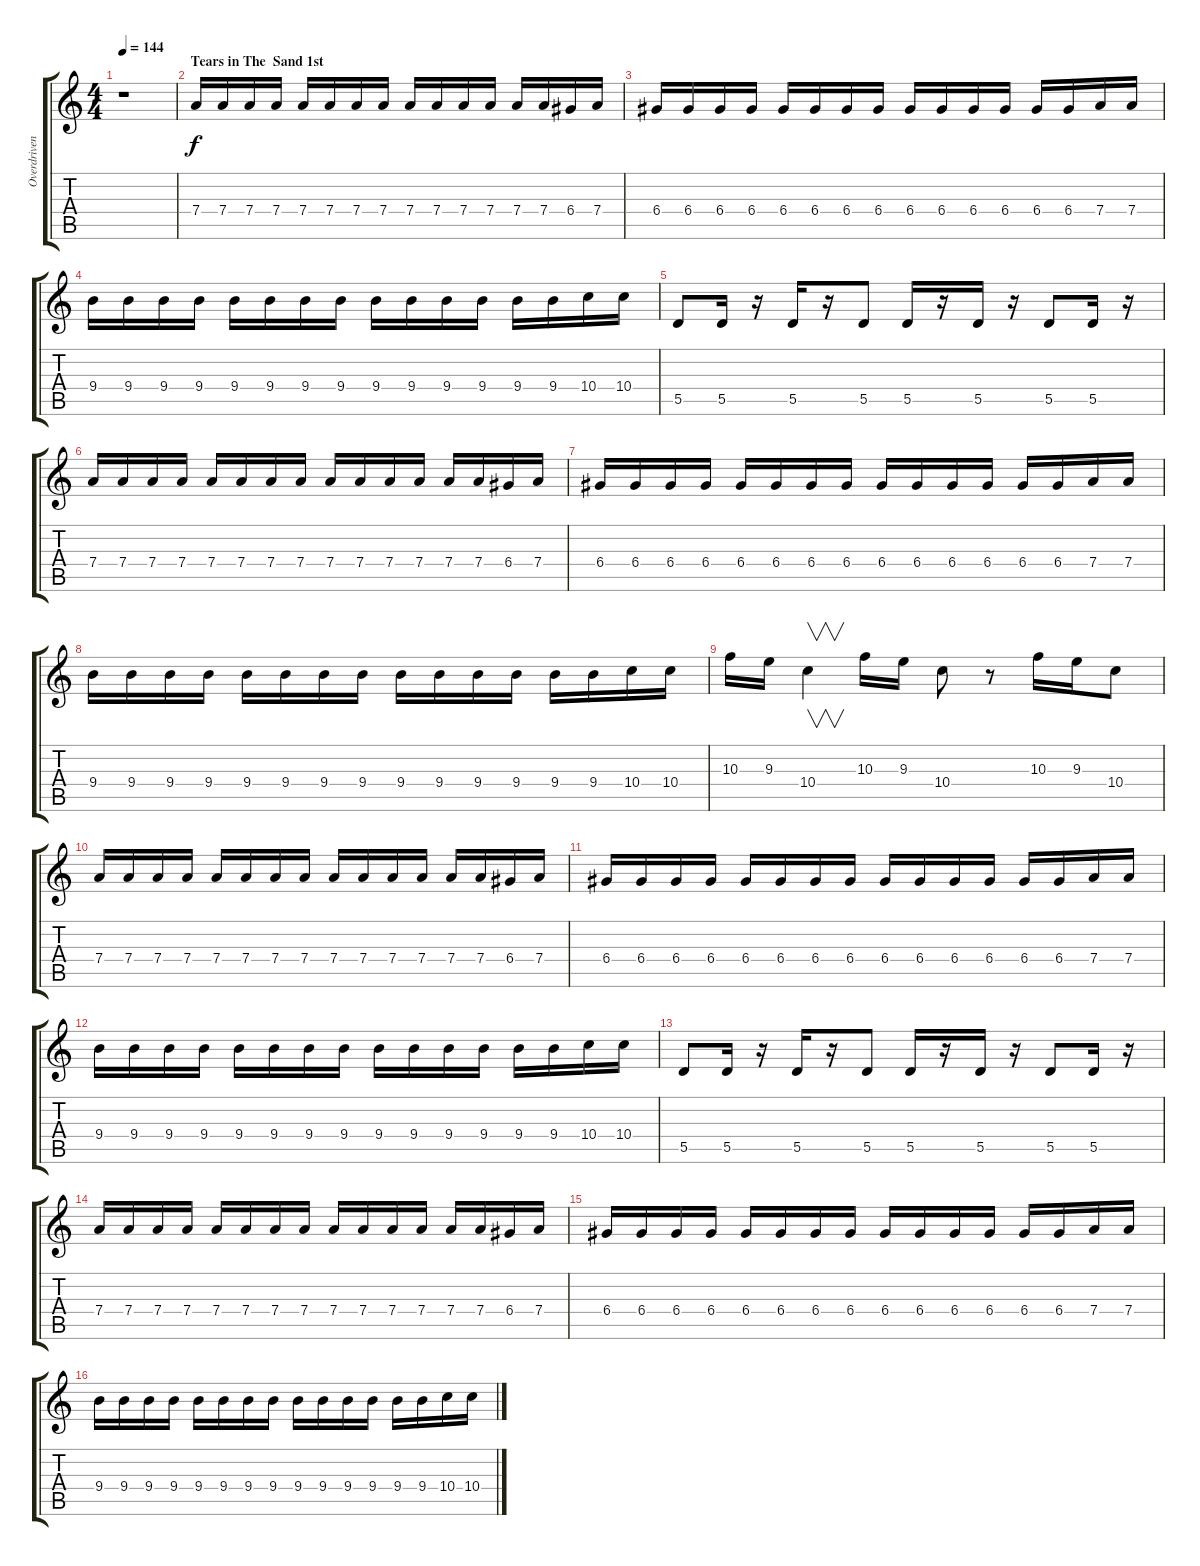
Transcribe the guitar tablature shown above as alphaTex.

\track ("Overdriven Guitar" "Overdriven") {instrument overdrivenguitar}
\staff {score tabs}
\tuning (E4 B3 G3 D3 A2 E2) {hide}
\ts (4 4)
\tempo 144
\clef g2
\ks c
r.1{dy f} |
\section ("" "Tears in The  Sand 1st")
7.4.16 7.4.16 7.4.16 7.4.16 7.4.16 7.4.16 7.4.16 7.4.16 7.4.16 7.4.16 7.4.16 7.4.16 7.4.16 7.4.16 6.4.16 7.4.16 |
6.4.16 6.4.16 6.4.16 6.4.16 6.4.16 6.4.16 6.4.16 6.4.16 6.4.16 6.4.16 6.4.16 6.4.16 6.4.16 6.4.16 7.4.16 7.4.16 |
9.4.16 9.4.16 9.4.16 9.4.16 9.4.16 9.4.16 9.4.16 9.4.16 9.4.16 9.4.16 9.4.16 9.4.16 9.4.16 9.4.16 10.4.16 10.4.16 |
5.5.8 5.5.16 r.16 5.5.16 r.16 5.5.8 5.5.16 r.16 5.5.16 r.16 5.5.8 5.5.16 r.16 |
7.4.16 7.4.16 7.4.16 7.4.16 7.4.16 7.4.16 7.4.16 7.4.16 7.4.16 7.4.16 7.4.16 7.4.16 7.4.16 7.4.16 6.4.16 7.4.16 |
6.4.16 6.4.16 6.4.16 6.4.16 6.4.16 6.4.16 6.4.16 6.4.16 6.4.16 6.4.16 6.4.16 6.4.16 6.4.16 6.4.16 7.4.16 7.4.16 |
9.4.16 9.4.16 9.4.16 9.4.16 9.4.16 9.4.16 9.4.16 9.4.16 9.4.16 9.4.16 9.4.16 9.4.16 9.4.16 9.4.16 10.4.16 10.4.16 |
10.3.16 9.3.16 10.4.4{v} 10.3.16 9.3.16 10.4.8 r.8 10.3.16 9.3.16 10.4.8 |
7.4.16 7.4.16 7.4.16 7.4.16 7.4.16 7.4.16 7.4.16 7.4.16 7.4.16 7.4.16 7.4.16 7.4.16 7.4.16 7.4.16 6.4.16 7.4.16 |
6.4.16 6.4.16 6.4.16 6.4.16 6.4.16 6.4.16 6.4.16 6.4.16 6.4.16 6.4.16 6.4.16 6.4.16 6.4.16 6.4.16 7.4.16 7.4.16 |
9.4.16 9.4.16 9.4.16 9.4.16 9.4.16 9.4.16 9.4.16 9.4.16 9.4.16 9.4.16 9.4.16 9.4.16 9.4.16 9.4.16 10.4.16 10.4.16 |
5.5.8 5.5.16 r.16 5.5.16 r.16 5.5.8 5.5.16 r.16 5.5.16 r.16 5.5.8 5.5.16 r.16 |
7.4.16 7.4.16 7.4.16 7.4.16 7.4.16 7.4.16 7.4.16 7.4.16 7.4.16 7.4.16 7.4.16 7.4.16 7.4.16 7.4.16 6.4.16 7.4.16 |
6.4.16 6.4.16 6.4.16 6.4.16 6.4.16 6.4.16 6.4.16 6.4.16 6.4.16 6.4.16 6.4.16 6.4.16 6.4.16 6.4.16 7.4.16 7.4.16 |
9.4.16 9.4.16 9.4.16 9.4.16 9.4.16 9.4.16 9.4.16 9.4.16 9.4.16 9.4.16 9.4.16 9.4.16 9.4.16 9.4.16 10.4.16 10.4.16
